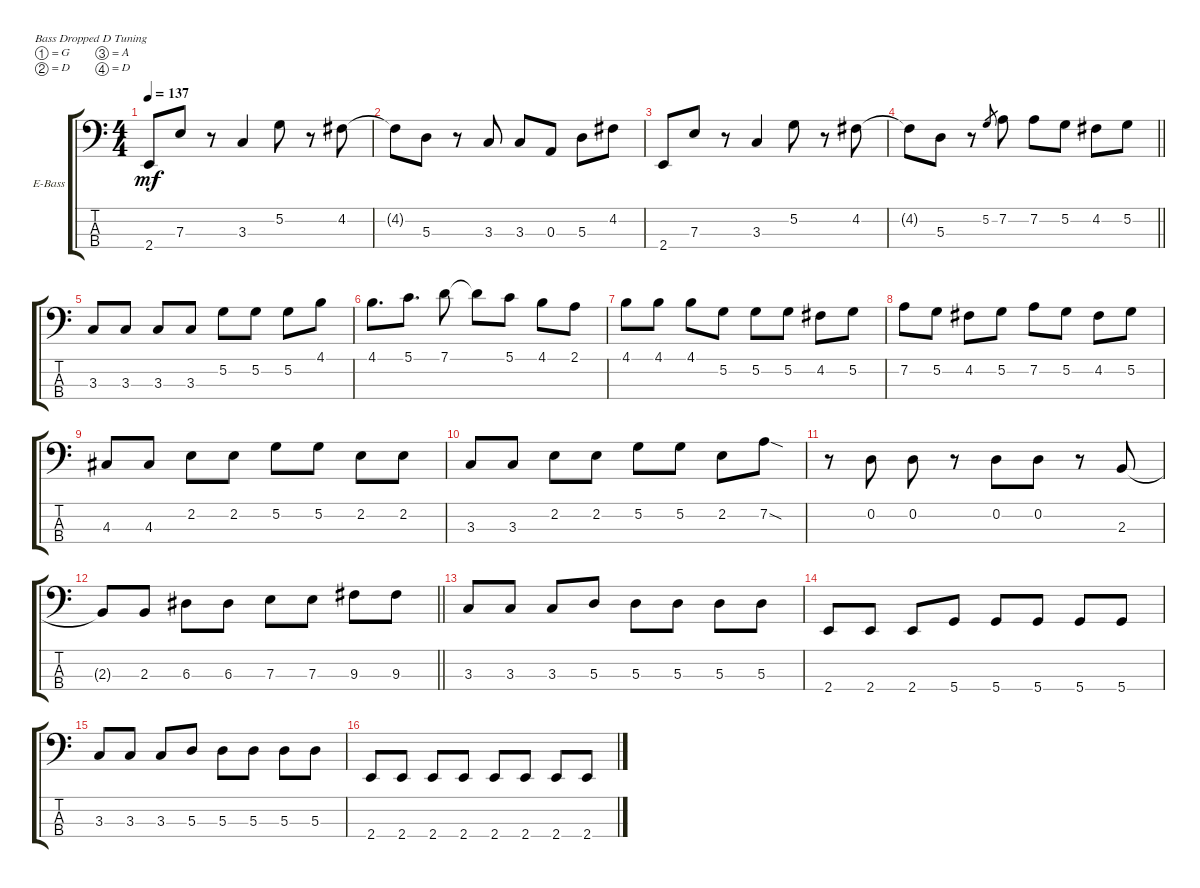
\defaultSystemsLayout 4
\bracketExtendMode groupsimilarinstruments
\firstSystemTrackNameOrientation horizontal
\otherSystemsTrackNameOrientation horizontal
\track ("Electric Bass" "E-Bass") {instrument electricbassfinger}
\staff {score tabs}
\tuning (G2 D2 A1 D1)
\ts (4 4)
\tempo 137
\clef f4
\ks c
2.4.8{dy mf} 7.3.8 r.8 3.3.4 5.2.8 r.8 4.2.8 |
4.2{t}.8 5.3.8 r.8 3.3.8 3.3.8 0.3.8 5.3.8 4.2.8 |
2.4.8 7.3.8 r.8 3.3.4 5.2.8 r.8 4.2.8 |
\barLineRight lightlight
4.2{t}.8 5.3.8 r.8 5.2.8{gr} 7.2.8 7.2.8 5.2.8 4.2.8 5.2.8 |
3.3.8 3.3.8 3.3.8 3.3.8 5.2.8 5.2.8 5.2.8 4.1.8 |
4.1.8{d} 5.1.8{d} 7.1.8 7.1{t}.8 5.1.8 4.1.8 2.1.8 |
4.1.8 4.1.8 4.1.8 5.2.8 5.2.8 5.2.8 4.2.8 5.2.8 |
7.2.8 5.2.8 4.2.8 5.2.8 7.2.8 5.2.8 4.2.8 5.2.8 |
4.3.8 4.3.8 2.2.8 2.2.8 5.2.8 5.2.8 2.2.8 2.2.8 |
3.3.8 3.3.8 2.2.8 2.2.8 5.2.8 5.2.8 2.2.8 7.2{sod}.8 |
r.8 0.2.8 0.2.8 r.8 0.2.8 0.2.8 r.8 2.3.8 |
\barLineRight lightlight
2.3{t}.8 2.3.8 6.3.8 6.3.8 7.3.8 7.3.8 9.3.8 9.3.8 |
3.3.8 3.3.8 3.3.8 5.3.8 5.3.8 5.3.8 5.3.8 5.3.8 |
2.4.8 2.4.8 2.4.8 5.4.8 5.4.8 5.4.8 5.4.8 5.4.8 |
3.3.8 3.3.8 3.3.8 5.3.8 5.3.8 5.3.8 5.3.8 5.3.8 |
2.4.8 2.4.8 2.4.8 2.4.8 2.4.8 2.4.8 2.4.8 2.4.8
